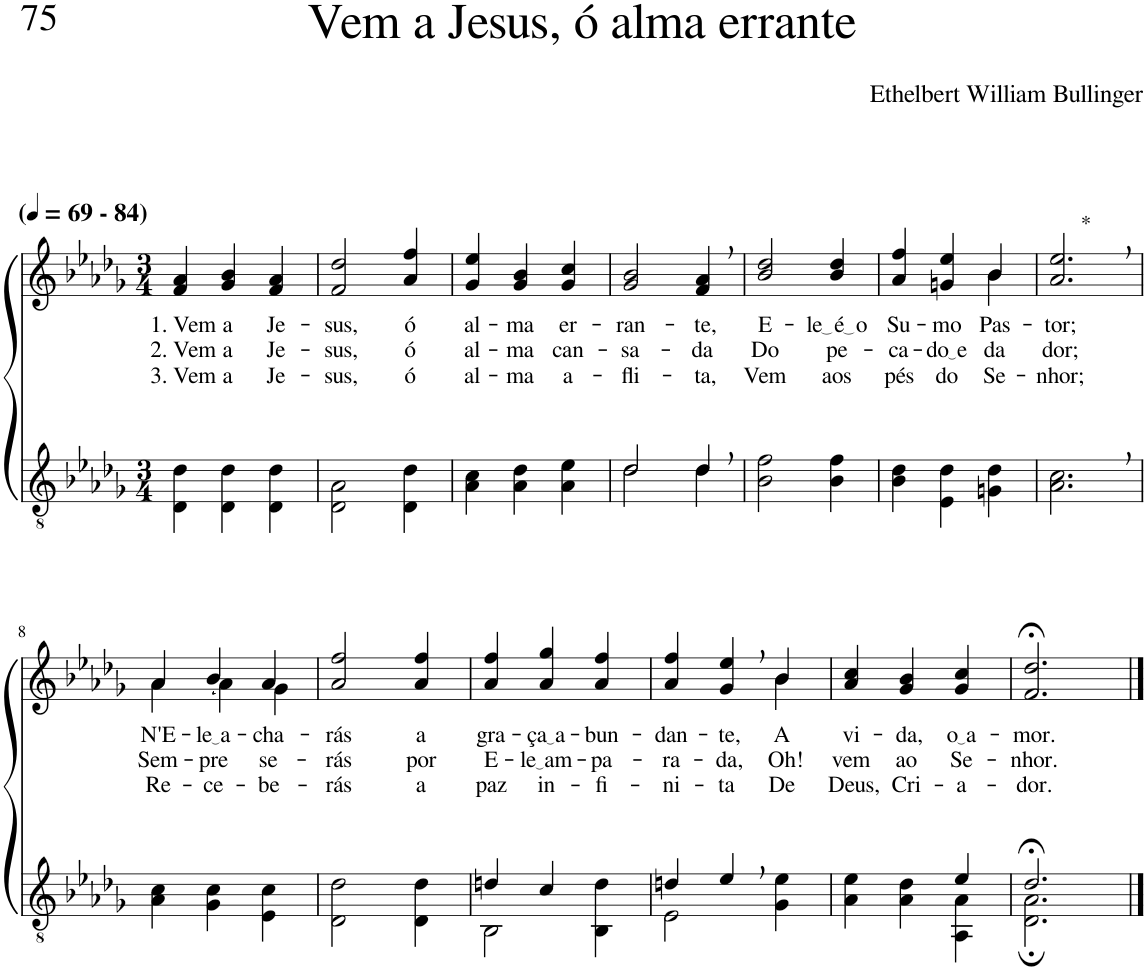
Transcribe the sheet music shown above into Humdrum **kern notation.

**kern	**kern	**text	**text	**text
*part2	*part1	*part1	*part1	*part1
*staff2	*staff1	*staff1	*staff1	*staff1
*I"Parte III e IV	*I"Parte I e II	*	*	*
*clefGv2	*clefG2	*	*	*
*Trd3c5	*Trd3c5	*	*	*
*k[b-e-a-d-g-]	*k[b-e-a-d-g-]	*	*	*
*M3/4	*M3/4	*	*	*
*MM69	*MM69	*	*	*
=1	=1	=1	=1	=1
!	!LO:TX:a:B:t=(	!	!	!
!	!LO:TX:a:B:t=- 84)	!	!	!
!	!	!LO:LY:b	!LO:LY:b	!LO:LY:b
4D-\ 4d-\	4f/ 4a-/	1. Vem	2. Vem	3. Vem
!	!	!LO:LY:b	!LO:LY:b	!LO:LY:b
4D-\ 4d-\	4g-/ 4b-/	a	a	a
!	!	!LO:LY:b	!LO:LY:b	!LO:LY:b
4D-\ 4d-\	4f/ 4a-/	Je-	Je-	Je-
=2	=2	=2	=2	=2
!	!	!LO:LY:b	!LO:LY:b	!LO:LY:b
2D-\ 2A-\	2f/ 2dd-/	-sus,	-sus,	-sus,
!	!	!LO:LY:b	!LO:LY:b	!LO:LY:b
4D-\ 4d-\	4a-/ 4ff/	ó	ó	ó
=3	=3	=3	=3	=3
!	!	!LO:LY:b	!LO:LY:b	!LO:LY:b
4A-\ 4c\	4g-/ 4ee-/	al-	al-	al-
!	!	!LO:LY:b	!LO:LY:b	!LO:LY:b
4A-\ 4d-\	4g-/ 4b-/	-ma	-ma	-ma
!	!	!LO:LY:b	!LO:LY:b	!LO:LY:b
4A-\ 4e-\	4g-/ 4cc/	er-	can-	a-
=4	=4	=4	=4	=4
*^	*	*	*	*
!	!	!	!LO:LY:b	!LO:LY:b	!LO:LY:b
2d-/	2d-\	2g-/ 2b-/	-ran-	-sa-	-fli-
!	!	!	!LO:LY:b	!LO:LY:b	!LO:LY:b
4d-,/	4d-\	4f/, 4a-/,	-te,	-da	-ta,
=5	=5	=5	=5	=5	=5
!	!	!	!LO:LY:b	!LO:LY:b	!LO:LY:b
*v	*v	*	*	*	*
2B-\ 2f\	2b-/ 2dd-/	E-	Do	Vem
!	!	!LO:LY:b	!LO:LY:b	!LO:LY:b
4B-\ 4f\	4b-/ 4dd-/	le é o	pe-	aos
=6	=6	=6	=6	=6
!	!	!LO:LY:b	!LO:LY:b	!LO:LY:b
*	*^	*	*	*
4B-\ 4d-\	4a-/ 4ff/	2ryy	Su-	-ca-	pés
!	!	!	!LO:LY:b	!LO:LY:b	!LO:LY:b
4E-\ 4d-\	4gn/ 4ee-/	.	-mo	do e	do
!	!	!	!LO:LY:b	!LO:LY:b	!LO:LY:b
4Gn\ 4d-\	4b-/	4b-\	Pas-	da	Se-
=7	=7	=7	=7	=7	=7
!	!LO:TX:a:t=*	!	!	!	!
!	!	!	!LO:LY:b	!LO:LY:b	!LO:LY:b
*	*v	*v	*	*	*
2.A-\, 2.c\,	2.a-/, 2.ee-/,	-tor;	dor;	-nhor;
!!LO:LB:g=z
=8	=8	=8	=8	=8
*	*^	*	*	*
!	!	!	!LO:LY:b	!LO:LY:b	!LO:LY:b
4A-\ 4c\	4a-/	4a-\	N'E-	Sem-	-Re-
!	!	!	!LO:LY:b	!LO:LY:b	!LO:LY:b
4G-\ 4c\	4b-/	4a-\	le a	-pre	-ce-
!	!	!	!LO:LY:b	!LO:LY:b	!LO:LY:b
4E-\ 4c\	4a-/	4g-\	-cha-	se-	-be-
=9	=9	=9	=9	=9	=9
!	!	!	!LO:LY:b	!LO:LY:b	!LO:LY:b
*	*v	*v	*	*	*
2D-\ 2d-\	2a-/ 2ff/	-rás	-rás	-rás
!	!	!LO:LY:b	!LO:LY:b	!LO:LY:b
4D-\ 4d-\	4a-/ 4ff/	a	por	a
=10	=10	=10	=10	=10
*^	*	*	*	*
!	!	!	!LO:LY:b	!LO:LY:b	!LO:LY:b
4dn/	2BB-\	4a-/ 4ff/	gra-	E-	paz
!	!	!	!LO:LY:b	!LO:LY:b	!LO:LY:b
4c/	.	4a-/ 4gg-/	ça a	le am	in-
!	!	!	!LO:LY:b	!LO:LY:b	!LO:LY:b
4ryy	4BB-\ 4d\	4a-/ 4ff/	-bun-	-pa-	-fi-
=11	=11	=11	=11	=11	=11
!	!	!	!LO:LY:b	!LO:LY:b	!LO:LY:b
*	*	*^	*	*	*
4dn/	2E-\	4a-/ 4ff/	2ryy	-dan-	-ra-	-ni-
!	!	!	!	!LO:LY:b	!LO:LY:b	!LO:LY:b
4e-,/	.	4g-/, 4ee-/,	.	-te,	-da,	-ta
!	!	!	!	!LO:LY:b	!LO:LY:b	!LO:LY:b
4ryy	4G-\ 4e-\	4b-/	4b-\	A	-Oh!	De
=12	=12	=12	=12	=12	=12	=12
!	!	!	!	!LO:LY:b	!LO:LY:b	!LO:LY:b
*	*	*v	*v	*	*	*
2ryy	4A-\ 4e-\	4a-/ 4cc/	vi-	vem	Deus,
!	!	!	!LO:LY:b	!LO:LY:b	!LO:LY:b
.	4A-\ 4d-\	4g-/ 4b-/	-da,	ao	Cri-
!	!	!	!LO:LY:b	!LO:LY:b	!LO:LY:b
4e-/	4AA-\ 4A-\	4g-/ 4cc/	o a	Se-	-a-
=13	=13	=13	=13	=13	=13
!	!	!	!LO:LY:b	!LO:LY:b	!LO:LY:b
2.d-;</	2.D-\; 2.A-\;	2.f/;< 2.dd-/;<	-mor.	-nhor.	-dor.
*v	*v	*	*	*	*
==	==	==	==	==
*-	*-	*-	*-	*-
